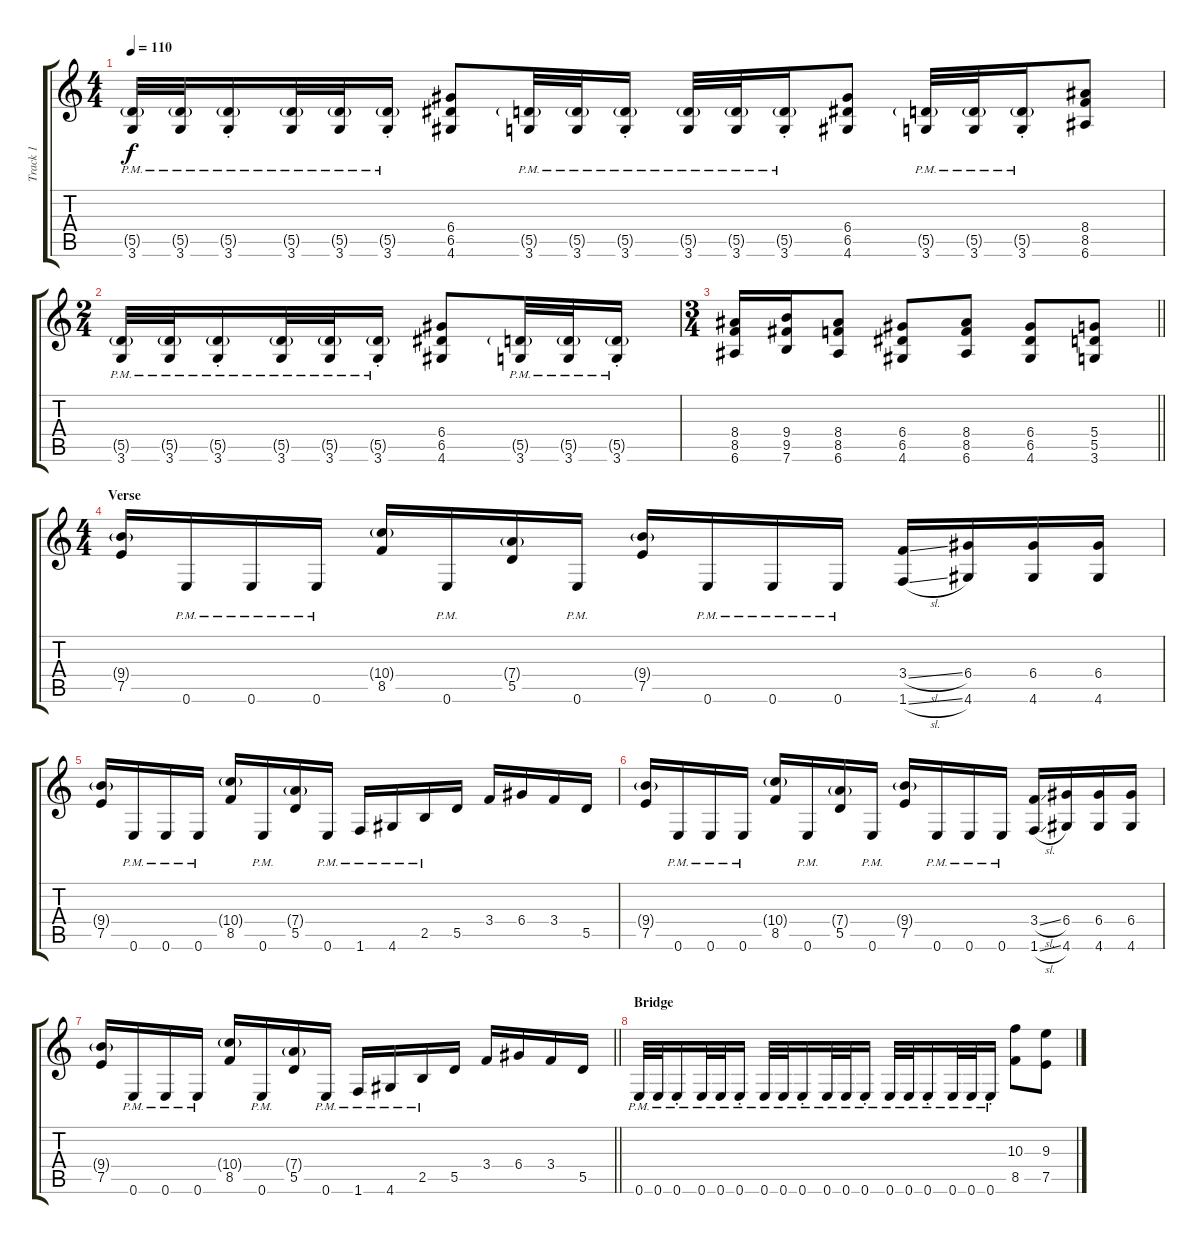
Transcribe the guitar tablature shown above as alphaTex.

\track ("Track 1" "Track 1") {instrument distortionguitar}
\staff {score tabs}
\tuning (E4 B3 G3 D3 A2 E2) {hide}
\ts (4 4)
\tempo 110
\clef g2
\ks c
(5.5{g pm} 3.6{pm}).32{dy f} (5.5{g pm} 3.6{pm}).32 (5.5{g pm} 3.6{pm st}).16 (5.5{g pm} 3.6{pm}).32 (5.5{g pm} 3.6{pm}).32 (5.5{g pm} 3.6{pm st}).16 (6.4 6.5 4.6).8 (5.5{g pm} 3.6{pm}).32 (5.5{g pm} 3.6{pm}).32 (5.5{g pm} 3.6{pm st}).16 (5.5{g pm} 3.6{pm}).32 (5.5{g pm} 3.6{pm}).32 (5.5{g pm} 3.6{pm st}).16 (6.4 6.5 4.6).8 (5.5{g pm} 3.6{pm}).32 (5.5{g pm} 3.6{pm}).32 (5.5{g pm} 3.6{pm st}).16 (8.4 8.5 6.6).8 |
\ts (2 4)
(5.5{g pm} 3.6{pm}).32 (5.5{g pm} 3.6{pm}).32 (5.5{g pm} 3.6{pm st}).16 (5.5{g pm} 3.6{pm}).32 (5.5{g pm} 3.6{pm}).32 (5.5{g pm} 3.6{pm st}).16 (6.4 6.5 4.6).8 (5.5{g pm} 3.6{pm}).32 (5.5{g pm} 3.6{pm}).32 (5.5{g pm} 3.6{pm st}).16 |
\ts (3 4)
\barLineRight lightlight
(8.4 8.5 6.6).16 (9.4 9.5 7.6).16 (8.4 8.5 6.6).8 (6.4 6.5 4.6).8 (8.4 8.5 6.6).8 (6.4 6.5 4.6).8 (5.4 5.5 3.6).8 |
\ts (4 4)
\section ("" "Verse")
(9.4{g} 7.5).16 0.6{pm}.16 0.6{pm}.16 0.6{pm}.16 (10.4{g} 8.5).16 0.6{pm}.16 (7.4{g} 5.5).16 0.6{pm}.16 (9.4{g} 7.5).16 0.6{pm}.16 0.6{pm}.16 0.6{pm}.16 (3.4{sl} 1.6{sl}).16 (6.4 4.6).16 (6.4 4.6).16 (6.4 4.6).16 |
(9.4{g} 7.5).16 0.6{pm}.16 0.6{pm}.16 0.6{pm}.16 (10.4{g} 8.5).16 0.6{pm}.16 (7.4{g} 5.5).16 0.6{pm}.16 1.6{pm}.16 4.6{pm}.16 2.5{pm}.16 5.5.16 3.4.16 6.4.16 3.4.16 5.5.16 |
(9.4{g} 7.5).16 0.6{pm}.16 0.6{pm}.16 0.6{pm}.16 (10.4{g} 8.5).16 0.6{pm}.16 (7.4{g} 5.5).16 0.6{pm}.16 (9.4{g} 7.5).16 0.6{pm}.16 0.6{pm}.16 0.6{pm}.16 (3.4{sl} 1.6{sl}).16 (6.4 4.6).16 (6.4 4.6).16 (6.4 4.6).16 |
\barLineRight lightlight
(9.4{g} 7.5).16 0.6{pm}.16 0.6{pm}.16 0.6{pm}.16 (10.4{g} 8.5).16 0.6{pm}.16 (7.4{g} 5.5).16 0.6{pm}.16 1.6{pm}.16 4.6{pm}.16 2.5{pm}.16 5.5.16 3.4.16 6.4.16 3.4.16 5.5.16 |
\section ("" "Bridge")
0.6{pm}.32 0.6{pm}.32 0.6{pm st}.16 0.6{pm}.32 0.6{pm}.32 0.6{pm st}.16 0.6{pm}.32 0.6{pm}.32 0.6{pm st}.16 0.6{pm}.32 0.6{pm}.32 0.6{pm st}.16 0.6{pm}.32 0.6{pm}.32 0.6{pm st}.16 0.6{pm}.32 0.6{pm}.32 0.6{pm st}.16 (10.3 8.5).8 (9.3 7.5).8
